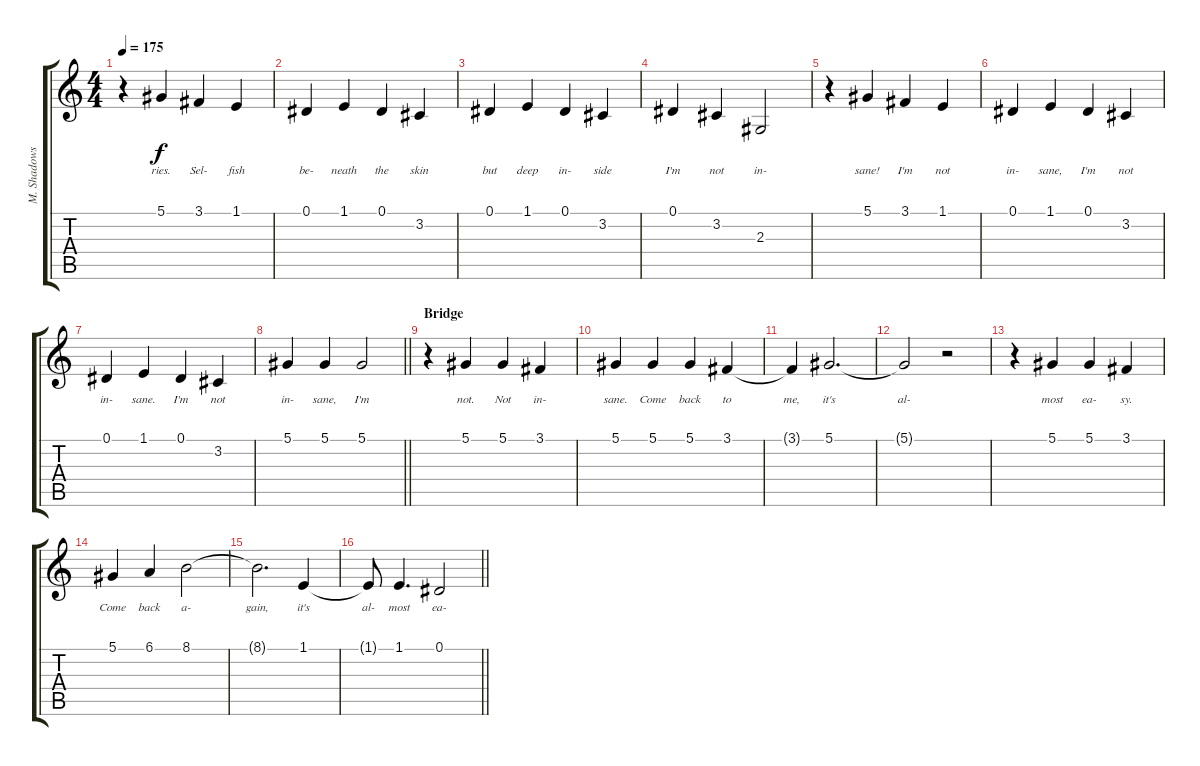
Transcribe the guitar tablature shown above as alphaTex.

\track ("M. Shadows" "M. Shadows") {instrument trombone}
\staff {score tabs}
\tuning (Eb4 Bb3 Gb3 Db3 Ab2 Db2) {hide}
\ts (4 4)
\tempo 175
\clef g2
\ks c
r.4{dy f} 5.1.4{lyrics (0 "ries.") lyrics (1 "") lyrics (2 "") lyrics (3 "") lyrics (4 "")} 3.1.4{lyrics (0 "Sel-") lyrics (1 "") lyrics (2 "") lyrics (3 "") lyrics (4 "")} 1.1.4{lyrics (0 "fish") lyrics (1 "") lyrics (2 "") lyrics (3 "") lyrics (4 "")} |
0.1.4{lyrics (0 "be-") lyrics (1 "") lyrics (2 "") lyrics (3 "") lyrics (4 "")} 1.1.4{lyrics (0 "neath") lyrics (1 "") lyrics (2 "") lyrics (3 "") lyrics (4 "")} 0.1.4{lyrics (0 "the") lyrics (1 "") lyrics (2 "") lyrics (3 "") lyrics (4 "")} 3.2.4{lyrics (0 "skin") lyrics (1 "") lyrics (2 "") lyrics (3 "") lyrics (4 "")} |
0.1.4{lyrics (0 "but") lyrics (1 "") lyrics (2 "") lyrics (3 "") lyrics (4 "")} 1.1.4{lyrics (0 "deep") lyrics (1 "") lyrics (2 "") lyrics (3 "") lyrics (4 "")} 0.1.4{lyrics (0 "in-") lyrics (1 "") lyrics (2 "") lyrics (3 "") lyrics (4 "")} 3.2.4{lyrics (0 "side") lyrics (1 "") lyrics (2 "") lyrics (3 "") lyrics (4 "")} |
0.1.4{lyrics (0 "I'm") lyrics (1 "") lyrics (2 "") lyrics (3 "") lyrics (4 "")} 3.2.4{lyrics (0 "not") lyrics (1 "") lyrics (2 "") lyrics (3 "") lyrics (4 "")} 2.3.2{lyrics (0 "in-") lyrics (1 "") lyrics (2 "") lyrics (3 "") lyrics (4 "")} |
r.4 5.1.4{lyrics (0 "sane!") lyrics (1 "") lyrics (2 "") lyrics (3 "") lyrics (4 "")} 3.1.4{lyrics (0 "I'm") lyrics (1 "") lyrics (2 "") lyrics (3 "") lyrics (4 "")} 1.1.4{lyrics (0 "not") lyrics (1 "") lyrics (2 "") lyrics (3 "") lyrics (4 "")} |
0.1.4{lyrics (0 "in-") lyrics (1 "") lyrics (2 "") lyrics (3 "") lyrics (4 "")} 1.1.4{lyrics (0 "sane,") lyrics (1 "") lyrics (2 "") lyrics (3 "") lyrics (4 "")} 0.1.4{lyrics (0 "I'm") lyrics (1 "") lyrics (2 "") lyrics (3 "") lyrics (4 "")} 3.2.4{lyrics (0 "not") lyrics (1 "") lyrics (2 "") lyrics (3 "") lyrics (4 "")} |
0.1.4{lyrics (0 "in-") lyrics (1 "") lyrics (2 "") lyrics (3 "") lyrics (4 "")} 1.1.4{lyrics (0 "sane.") lyrics (1 "") lyrics (2 "") lyrics (3 "") lyrics (4 "")} 0.1.4{lyrics (0 "I'm") lyrics (1 "") lyrics (2 "") lyrics (3 "") lyrics (4 "")} 3.2.4{lyrics (0 "not") lyrics (1 "") lyrics (2 "") lyrics (3 "") lyrics (4 "")} |
\barLineRight lightlight
5.1.4{lyrics (0 "in-") lyrics (1 "") lyrics (2 "") lyrics (3 "") lyrics (4 "")} 5.1.4{lyrics (0 "sane,") lyrics (1 "") lyrics (2 "") lyrics (3 "") lyrics (4 "")} 5.1.2{lyrics (0 "I'm") lyrics (1 "") lyrics (2 "") lyrics (3 "") lyrics (4 "")} |
\section ("" "Bridge")
r.4 5.1.4{lyrics (0 "not.") lyrics (1 "") lyrics (2 "") lyrics (3 "") lyrics (4 "")} 5.1.4{lyrics (0 "Not") lyrics (1 "") lyrics (2 "") lyrics (3 "") lyrics (4 "")} 3.1.4{lyrics (0 "in-") lyrics (1 "") lyrics (2 "") lyrics (3 "") lyrics (4 "")} |
5.1.4{lyrics (0 "sane.") lyrics (1 "") lyrics (2 "") lyrics (3 "") lyrics (4 "")} 5.1.4{lyrics (0 "Come") lyrics (1 "") lyrics (2 "") lyrics (3 "") lyrics (4 "")} 5.1.4{lyrics (0 "back") lyrics (1 "") lyrics (2 "") lyrics (3 "") lyrics (4 "")} 3.1.4{lyrics (0 "to") lyrics (1 "") lyrics (2 "") lyrics (3 "") lyrics (4 "")} |
3.1{t}.4{lyrics (0 "me,") lyrics (1 "") lyrics (2 "") lyrics (3 "") lyrics (4 "")} 5.1.2{d lyrics (0 "it's") lyrics (1 "") lyrics (2 "") lyrics (3 "") lyrics (4 "")} |
5.1{t}.2{lyrics (0 "al-") lyrics (1 "") lyrics (2 "") lyrics (3 "") lyrics (4 "")} r.2 |
r.4 5.1.4{lyrics (0 "most") lyrics (1 "") lyrics (2 "") lyrics (3 "") lyrics (4 "")} 5.1.4{lyrics (0 "ea-") lyrics (1 "") lyrics (2 "") lyrics (3 "") lyrics (4 "")} 3.1.4{lyrics (0 "sy.") lyrics (1 "") lyrics (2 "") lyrics (3 "") lyrics (4 "")} |
5.1.4{lyrics (0 "Come") lyrics (1 "") lyrics (2 "") lyrics (3 "") lyrics (4 "")} 6.1.4{lyrics (0 "back") lyrics (1 "") lyrics (2 "") lyrics (3 "") lyrics (4 "")} 8.1.2{lyrics (0 "a-") lyrics (1 "") lyrics (2 "") lyrics (3 "") lyrics (4 "")} |
8.1{t}.2{d lyrics (0 "gain,") lyrics (1 "") lyrics (2 "") lyrics (3 "") lyrics (4 "")} 1.1.4{lyrics (0 "it's") lyrics (1 "") lyrics (2 "") lyrics (3 "") lyrics (4 "")} |
\barLineRight lightlight
1.1{t}.8{lyrics (0 "al-") lyrics (1 "") lyrics (2 "") lyrics (3 "") lyrics (4 "")} 1.1.4{d lyrics (0 "most") lyrics (1 "") lyrics (2 "") lyrics (3 "") lyrics (4 "")} 0.1.2{lyrics (0 "ea-") lyrics (1 "") lyrics (2 "") lyrics (3 "") lyrics (4 "")}
